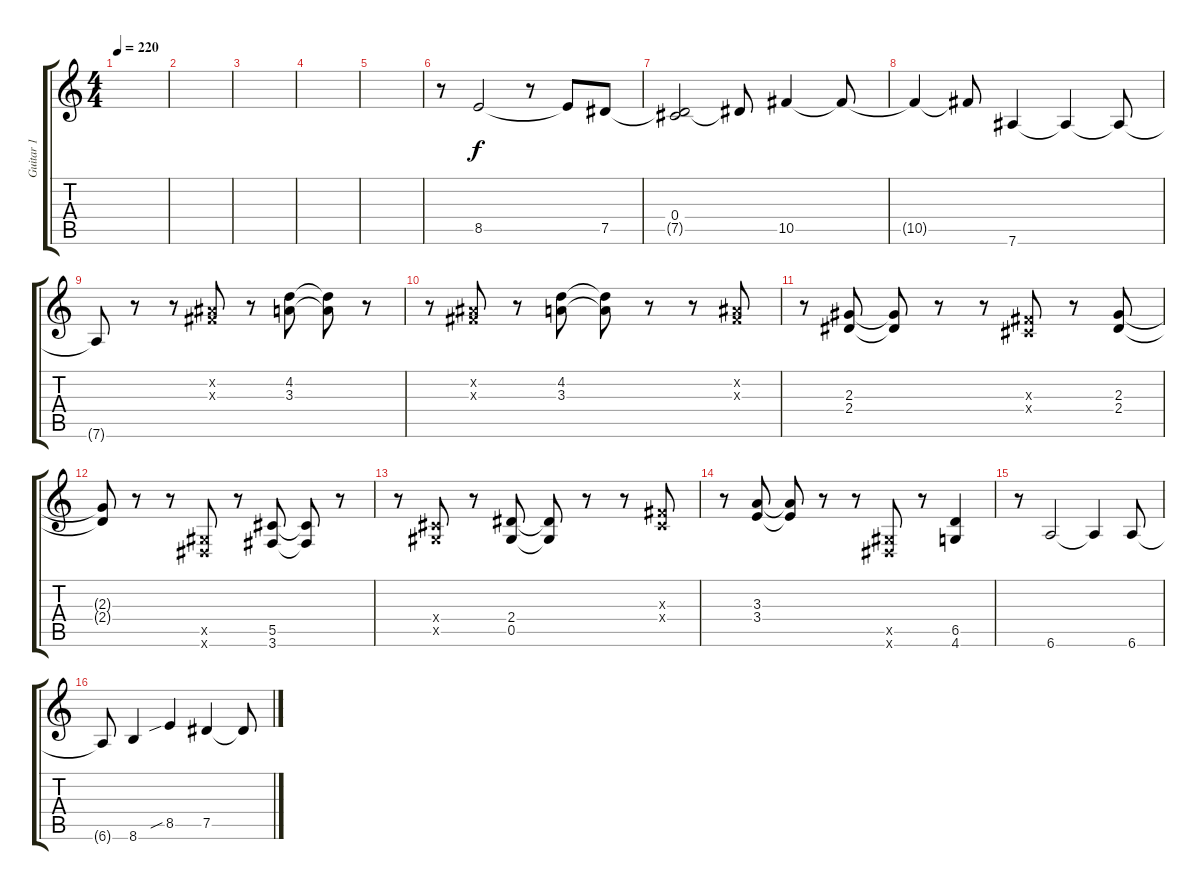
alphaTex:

\track ("Guitar 1" "Guitar 1") {instrument distortionguitar}
\staff {score tabs}
\tuning (Eb4 Bb3 Gb3 Db3 Ab2 Eb2) {hide}
\ts (4 4)
\tempo 220
\clef g2
\ks c
|
|
|
|
|
r.8 8.5.2 r.8 8.5{t}.8 7.5.8 |
(0.4 7.5{t}).2 7.5{t}.8 10.5.4 10.5{t}.8 |
10.5{t}.4 10.5{t}.8 7.6.4 7.6{t}.4 7.6{t}.8 |
7.6{t}.8 r.8 r.8 (0.2{x} 0.3{x}).8 r.8 (4.2 3.3).8 (4.2{t} 3.3{t}).8 r.8 |
r.8 (0.2{x} 0.3{x}).8 r.8 (4.2 3.3).8 (4.2{t} 3.3{t}).8 r.8 r.8 (0.2{x} 0.3{x}).8 |
r.8 (2.3 2.4).8 (2.3{t} 2.4{t}).8 r.8 r.8 (0.3{x} 0.4{x}).8 r.8 (2.3 2.4).8 |
(2.3{t} 2.4{t}).8 r.8 r.8 (0.5{x} 0.6{x}).8 r.8 (5.5 3.6).8 (5.5{t} 3.6{t}).8 r.8 |
r.8 (0.4{x} 0.5{x}).8 r.8 (2.4 0.5).8 (2.4{t} 0.5{t}).8 r.8 r.8 (0.3{x} 0.4{x}).8 |
r.8 (3.3 3.4).8 (3.3{t} 3.4{t}).8 r.8 r.8 (0.5{x} 0.6{x}).8 r.8 (6.5 4.6).4 |
r.8 6.6.2 6.6{t}.4 6.6.8 |
6.6{t}.8 8.6.4 8.5{sib}.4 7.5.4 7.5{t}.8
